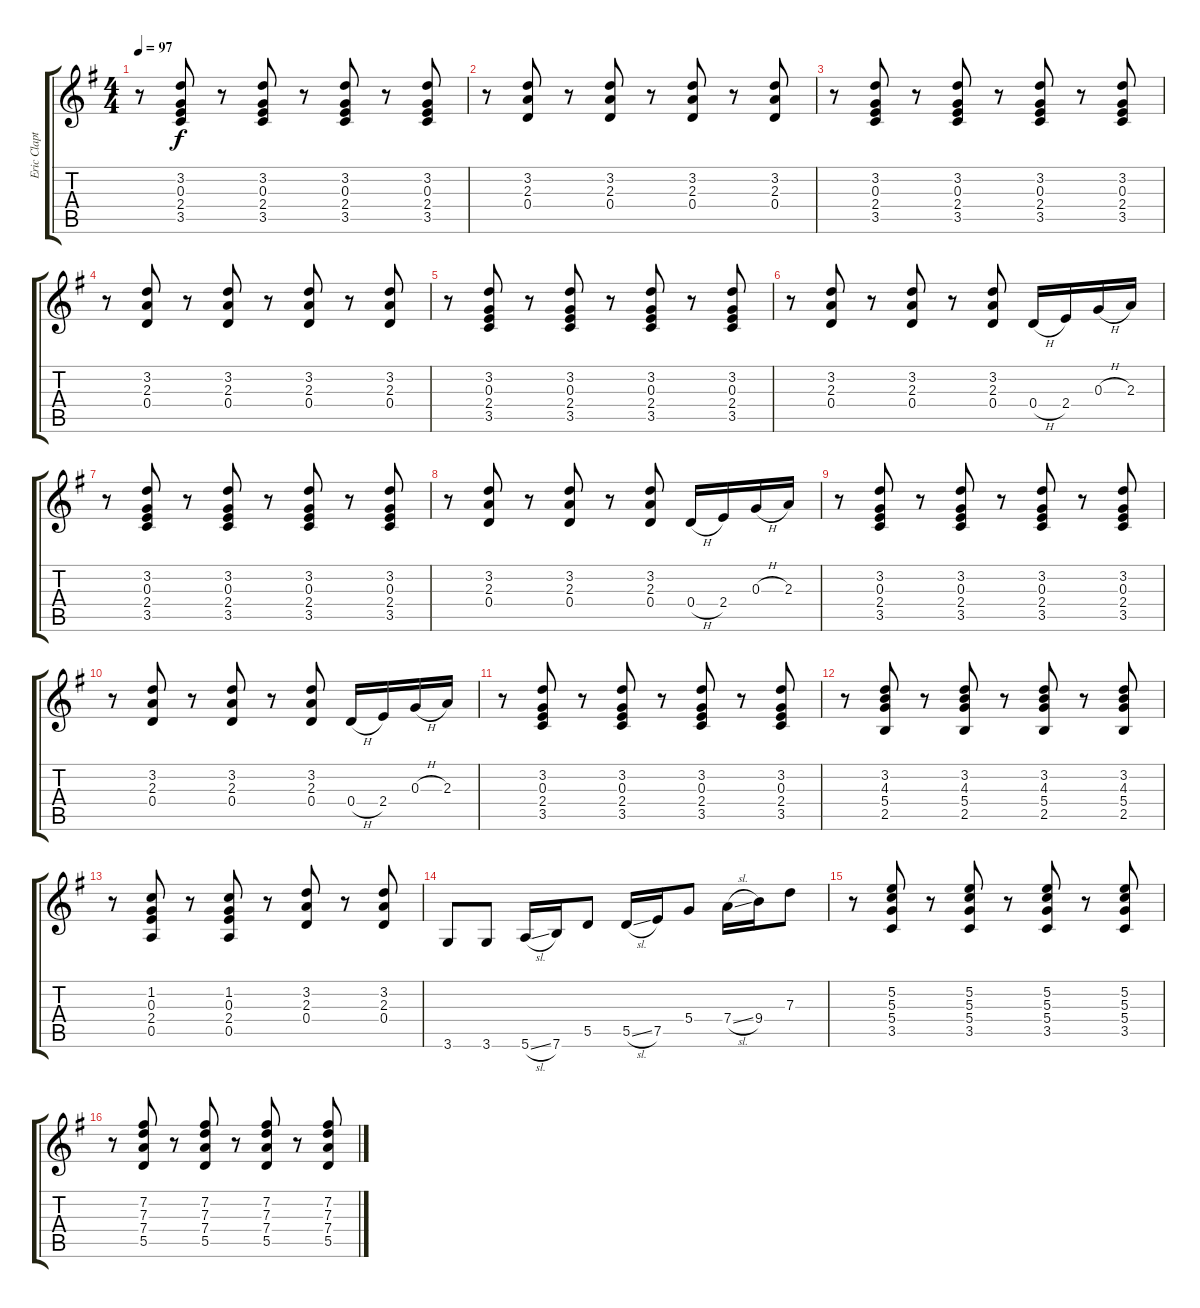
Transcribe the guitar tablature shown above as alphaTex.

\track ("Eric Clapton" "Eric Clapt") {instrument electricguitarjazz}
\staff {score tabs}
\tuning (E4 B3 G3 D3 A2 E2) {hide}
\ts (4 4)
\tempo 97
\clef g2
\ks g
r.8{dy f} (3.2 0.3 2.4 3.5).8 r.8 (3.2 0.3 2.4 3.5).8 r.8 (3.2 0.3 2.4 3.5).8 r.8 (3.2 0.3 2.4 3.5).8 |
r.8 (3.2 2.3 0.4).8 r.8 (3.2 2.3 0.4).8 r.8 (3.2 2.3 0.4).8 r.8 (3.2 2.3 0.4).8 |
r.8 (3.2 0.3 2.4 3.5).8 r.8 (3.2 0.3 2.4 3.5).8 r.8 (3.2 0.3 2.4 3.5).8 r.8 (3.2 0.3 2.4 3.5).8 |
r.8 (3.2 2.3 0.4).8 r.8 (3.2 2.3 0.4).8 r.8 (3.2 2.3 0.4).8 r.8 (3.2 2.3 0.4).8 |
r.8 (3.2 0.3 2.4 3.5).8 r.8 (3.2 0.3 2.4 3.5).8 r.8 (3.2 0.3 2.4 3.5).8 r.8 (3.2 0.3 2.4 3.5).8 |
r.8 (3.2 2.3 0.4).8 r.8 (3.2 2.3 0.4).8 r.8 (3.2 2.3 0.4).8 0.4{h}.16 2.4.16 0.3{h}.16 2.3.16 |
r.8 (3.2 0.3 2.4 3.5).8 r.8 (3.2 0.3 2.4 3.5).8 r.8 (3.2 0.3 2.4 3.5).8 r.8 (3.2 0.3 2.4 3.5).8 |
r.8 (3.2 2.3 0.4).8 r.8 (3.2 2.3 0.4).8 r.8 (3.2 2.3 0.4).8 0.4{h}.16 2.4.16 0.3{h}.16 2.3.16 |
r.8 (3.2 0.3 2.4 3.5).8 r.8 (3.2 0.3 2.4 3.5).8 r.8 (3.2 0.3 2.4 3.5).8 r.8 (3.2 0.3 2.4 3.5).8 |
r.8 (3.2 2.3 0.4).8 r.8 (3.2 2.3 0.4).8 r.8 (3.2 2.3 0.4).8 0.4{h}.16 2.4.16 0.3{h}.16 2.3.16 |
r.8 (3.2 0.3 2.4 3.5).8 r.8 (3.2 0.3 2.4 3.5).8 r.8 (3.2 0.3 2.4 3.5).8 r.8 (3.2 0.3 2.4 3.5).8 |
r.8 (3.2 4.3 5.4 2.5).8 r.8 (3.2 4.3 5.4 2.5).8 r.8 (3.2 4.3 5.4 2.5).8 r.8 (3.2 4.3 5.4 2.5).8 |
r.8 (1.2 0.3 2.4 0.5).8 r.8 (1.2 0.3 2.4 0.5).8 r.8 (3.2 2.3 0.4).8 r.8 (3.2 2.3 0.4).8 |
3.6.8 3.6.8 5.6{sl}.16 7.6.16 5.5.8 5.5{sl}.16 7.5.16 5.4.8 7.4{sl}.16 9.4.16 7.3.8 |
r.8 (5.2 5.3 5.4 3.5).8 r.8 (5.2 5.3 5.4 3.5).8 r.8 (5.2 5.3 5.4 3.5).8 r.8 (5.2 5.3 5.4 3.5).8 |
r.8 (7.2 7.3 7.4 5.5).8 r.8 (7.2 7.3 7.4 5.5).8 r.8 (7.2 7.3 7.4 5.5).8 r.8 (7.2 7.3 7.4 5.5).8
